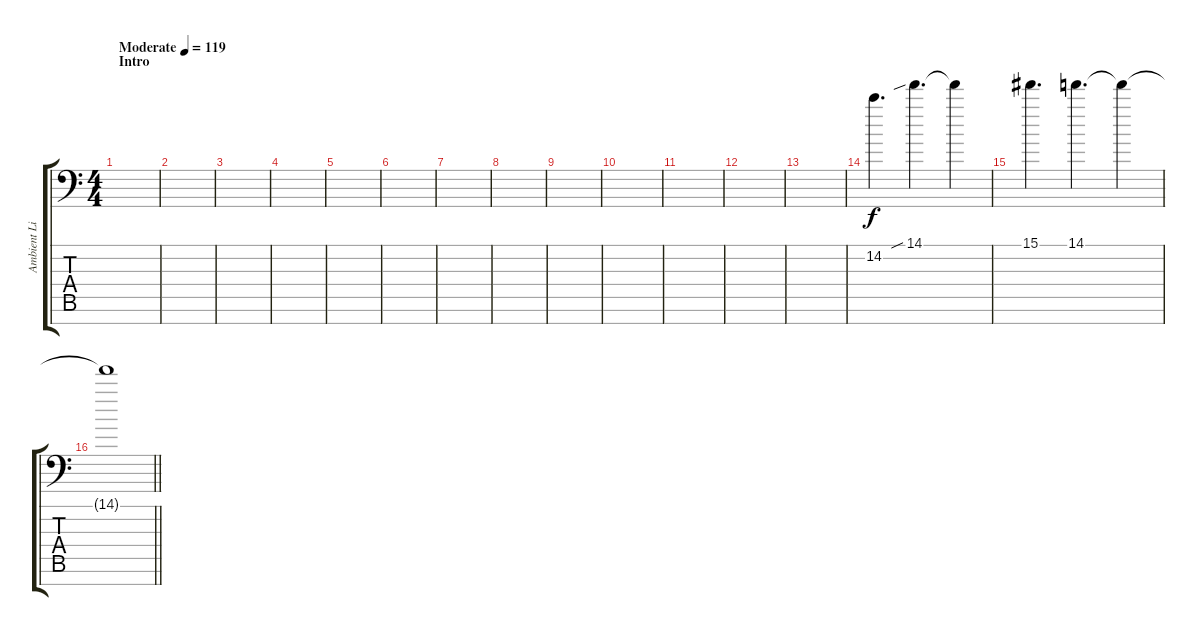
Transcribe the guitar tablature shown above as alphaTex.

\track ("Ambient Lick" "Ambient Li") {instrument distortionguitar}
\staff {score tabs}
\tuning (Eb4 Bb3 F3 Eb3 Bb2 F2 F1) {hide}
\ts (4 4)
\section ("" "Intro")
\tempo (119 "Moderate")
\clef f4
\ks c
|
|
|
|
|
|
|
|
|
|
|
|
|
14.2.4{d volume 13} 14.1{sib}.4{d} 14.1{t}.4 |
15.1.4{d} 14.1.4{d} 14.1{t}.4 |
\barLineRight lightlight
14.1{t}.1
